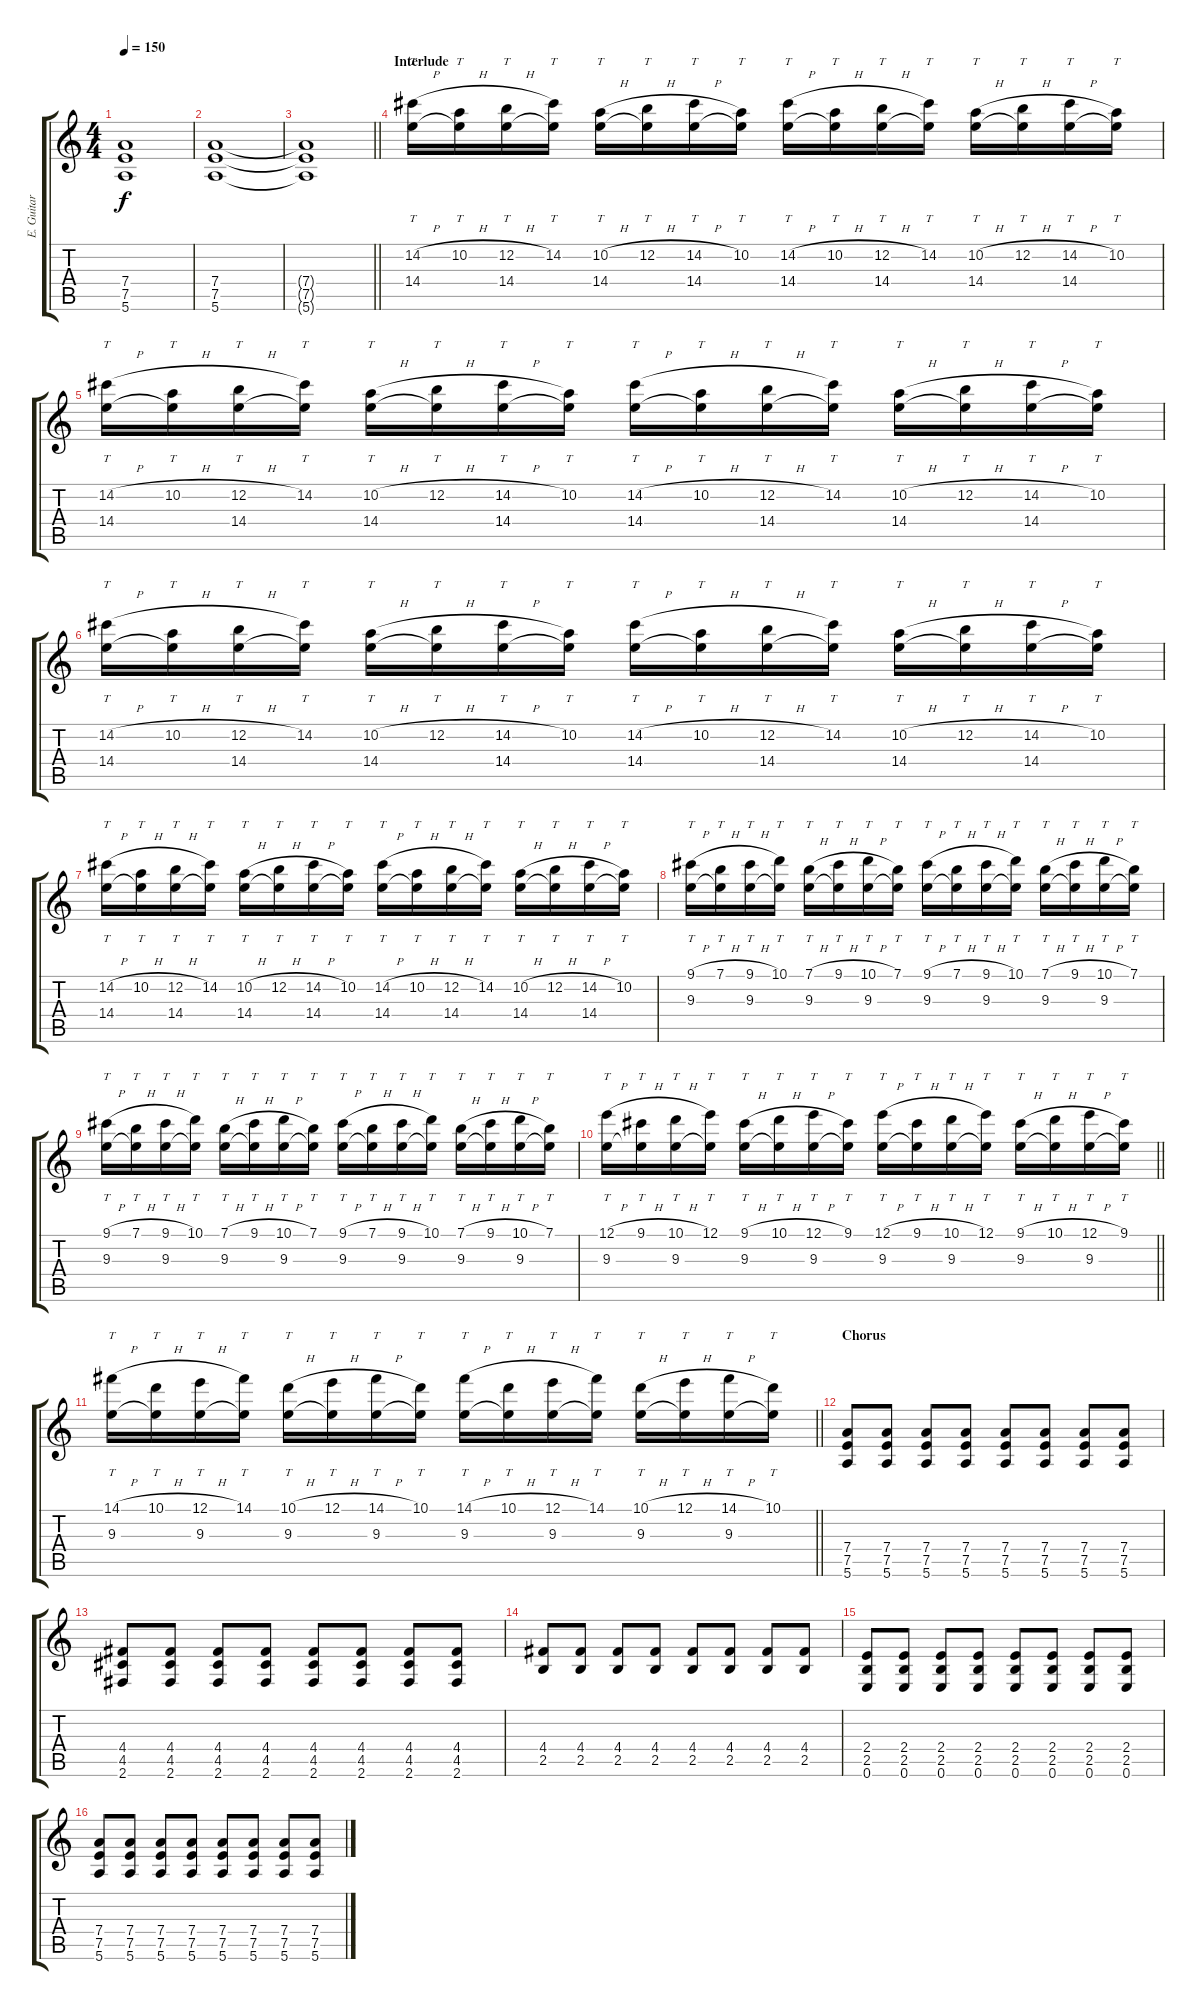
\track ("E. Guitar Lead" "E. Guitar ") {instrument distortionguitar}
\staff {score tabs}
\tuning (E4 B3 G3 D3 A2 E2) {hide}
\ts (4 4)
\tempo 150
\clef g2
\ks c
(7.4{t} 7.5{t} 5.6{t}).1{dy f} |
(7.4 7.5 5.6).1 |
\barLineRight lightlight
(7.4{t} 7.5{t} 5.6{t}).1 |
\section ("" "Interlude")
(14.2{h} 14.4).16{tt} (10.2{h} 14.4{t}).16{tt} (12.2{h} 14.4).16{tt} (14.2 14.4{t}).16{tt} (10.2{h} 14.4).16{tt} (12.2{h} 14.4{t}).16{tt} (14.2{h} 14.4).16{tt} (10.2 14.4{t}).16{tt} (14.2{h} 14.4).16{tt} (10.2{h} 14.4{t}).16{tt} (12.2{h} 14.4).16{tt} (14.2 14.4{t}).16{tt} (10.2{h} 14.4).16{tt} (12.2{h} 14.4{t}).16{tt} (14.2{h} 14.4).16{tt} (10.2 14.4{t}).16{tt} |
(14.2{h} 14.4).16{tt} (10.2{h} 14.4{t}).16{tt} (12.2{h} 14.4).16{tt} (14.2 14.4{t}).16{tt} (10.2{h} 14.4).16{tt} (12.2{h} 14.4{t}).16{tt} (14.2{h} 14.4).16{tt} (10.2 14.4{t}).16{tt} (14.2{h} 14.4).16{tt} (10.2{h} 14.4{t}).16{tt} (12.2{h} 14.4).16{tt} (14.2 14.4{t}).16{tt} (10.2{h} 14.4).16{tt} (12.2{h} 14.4{t}).16{tt} (14.2{h} 14.4).16{tt} (10.2 14.4{t}).16{tt} |
(14.2{h} 14.4).16{tt} (10.2{h} 14.4{t}).16{tt} (12.2{h} 14.4).16{tt} (14.2 14.4{t}).16{tt} (10.2{h} 14.4).16{tt} (12.2{h} 14.4{t}).16{tt} (14.2{h} 14.4).16{tt} (10.2 14.4{t}).16{tt} (14.2{h} 14.4).16{tt} (10.2{h} 14.4{t}).16{tt} (12.2{h} 14.4).16{tt} (14.2 14.4{t}).16{tt} (10.2{h} 14.4).16{tt} (12.2{h} 14.4{t}).16{tt} (14.2{h} 14.4).16{tt} (10.2 14.4{t}).16{tt} |
(14.2{h} 14.4).16{tt} (10.2{h} 14.4{t}).16{tt} (12.2{h} 14.4).16{tt} (14.2 14.4{t}).16{tt} (10.2{h} 14.4).16{tt} (12.2{h} 14.4{t}).16{tt} (14.2{h} 14.4).16{tt} (10.2 14.4{t}).16{tt} (14.2{h} 14.4).16{tt} (10.2{h} 14.4{t}).16{tt} (12.2{h} 14.4).16{tt} (14.2 14.4{t}).16{tt} (10.2{h} 14.4).16{tt} (12.2{h} 14.4{t}).16{tt} (14.2{h} 14.4).16{tt} (10.2 14.4{t}).16{tt} |
(9.1{h} 9.3).16{tt} (7.1{h} 9.3{t}).16{tt} (9.1{h} 9.3).16{tt} (10.1 9.3{t}).16{tt} (7.1{h} 9.3).16{tt} (9.1{h} 9.3{t}).16{tt} (10.1{h} 9.3).16{tt} (7.1 9.3{t}).16{tt} (9.1{h} 9.3).16{tt} (7.1{h} 9.3{t}).16{tt} (9.1{h} 9.3).16{tt} (10.1 9.3{t}).16{tt} (7.1{h} 9.3).16{tt} (9.1{h} 9.3{t}).16{tt} (10.1{h} 9.3).16{tt} (7.1 9.3{t}).16{tt} |
(9.1{h} 9.3).16{tt} (7.1{h} 9.3{t}).16{tt} (9.1{h} 9.3).16{tt} (10.1 9.3{t}).16{tt} (7.1{h} 9.3).16{tt} (9.1{h} 9.3{t}).16{tt} (10.1{h} 9.3).16{tt} (7.1 9.3{t}).16{tt} (9.1{h} 9.3).16{tt} (7.1{h} 9.3{t}).16{tt} (9.1{h} 9.3).16{tt} (10.1 9.3{t}).16{tt} (7.1{h} 9.3).16{tt} (9.1{h} 9.3{t}).16{tt} (10.1{h} 9.3).16{tt} (7.1 9.3{t}).16{tt} |
\barLineRight lightlight
(12.1{h} 9.3).16{tt} (9.1{h} 9.3{t}).16{tt} (10.1{h} 9.3).16{tt} (12.1 9.3{t}).16{tt} (9.1{h} 9.3).16{tt} (10.1{h} 9.3{t}).16{tt} (12.1{h} 9.3).16{tt} (9.1 9.3{t}).16{tt} (12.1{h} 9.3).16{tt} (9.1{h} 9.3{t}).16{tt} (10.1{h} 9.3).16{tt} (12.1 9.3{t}).16{tt} (9.1{h} 9.3).16{tt} (10.1{h} 9.3{t}).16{tt} (12.1{h} 9.3).16{tt} (9.1 9.3{t}).16{tt} |
\barLineRight lightlight
(14.1{h} 9.3).16{tt} (10.1{h} 9.3{t}).16{tt} (12.1{h} 9.3).16{tt} (14.1 9.3{t}).16{tt} (10.1{h} 9.3).16{tt} (12.1{h} 9.3{t}).16{tt} (14.1{h} 9.3).16{tt} (10.1 9.3{t}).16{tt} (14.1{h} 9.3).16{tt} (10.1{h} 9.3{t}).16{tt} (12.1{h} 9.3).16{tt} (14.1 9.3{t}).16{tt} (10.1{h} 9.3).16{tt} (12.1{h} 9.3{t}).16{tt} (14.1{h} 9.3).16{tt} (10.1 9.3{t}).16{tt} |
\section ("" "Chorus")
(7.4 7.5 5.6).8 (7.4 7.5 5.6).8 (7.4 7.5 5.6).8 (7.4 7.5 5.6).8 (7.4 7.5 5.6).8 (7.4 7.5 5.6).8 (7.4 7.5 5.6).8 (7.4 7.5 5.6).8 |
(4.4 4.5 2.6).8 (4.4 4.5 2.6).8 (4.4 4.5 2.6).8 (4.4 4.5 2.6).8 (4.4 4.5 2.6).8 (4.4 4.5 2.6).8 (4.4 4.5 2.6).8 (4.4 4.5 2.6).8 |
(4.4 2.5).8 (4.4 2.5).8 (4.4 2.5).8 (4.4 2.5).8 (4.4 2.5).8 (4.4 2.5).8 (4.4 2.5).8 (4.4 2.5).8 |
(2.4 2.5 0.6).8 (2.4 2.5 0.6).8 (2.4 2.5 0.6).8 (2.4 2.5 0.6).8 (2.4 2.5 0.6).8 (2.4 2.5 0.6).8 (2.4 2.5 0.6).8 (2.4 2.5 0.6).8 |
(7.4 7.5 5.6).8 (7.4 7.5 5.6).8 (7.4 7.5 5.6).8 (7.4 7.5 5.6).8 (7.4 7.5 5.6).8 (7.4 7.5 5.6).8 (7.4 7.5 5.6).8 (7.4 7.5 5.6).8
